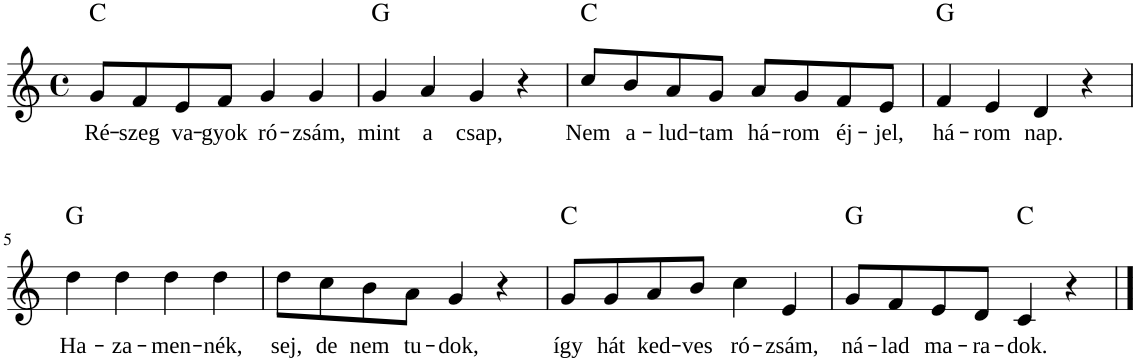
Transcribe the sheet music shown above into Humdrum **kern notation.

**kern	**text	**harte
*part1	*part1	*part1
*staff1	*staff1	*
*I"Piano	*	*
*I'Pno	*	*
*clefG2	*	*
*k[]	*	*
*M4/4	*	*
*met(c)	*	*
=1	=1	=1
!	!LO:LY:b	!
8g/L	Ré-	C:maj
!	!LO:LY:b	!
8f/	-szeg	.
!	!LO:LY:b	!
8e/	va-	.
!	!LO:LY:b	!
8f/J	-gyok	.
!	!LO:LY:b	!
4g/	ró-	.
!	!LO:LY:b	!
4g/	-zsám,	.
=2	=2	=2
!	!LO:LY:b	!
4g/	mint	G:maj
!	!LO:LY:b	!
4a/	a	.
!	!LO:LY:b	!
4g/	csap,	.
4r	.	.
=3	=3	=3
!	!LO:LY:b	!
8cc/L	Nem	C:maj
!	!LO:LY:b	!
8b/	a-	.
!	!LO:LY:b	!
8a/	-lud-	.
!	!LO:LY:b	!
8g/J	-tam	.
!	!LO:LY:b	!
8a/L	há-	.
!	!LO:LY:b	!
8g/	-rom	.
!	!LO:LY:b	!
8f/	éj-	.
!	!LO:LY:b	!
8e/J	-jel,	.
=4	=4	=4
!	!LO:LY:b	!
4f/	há-	G:maj
!	!LO:LY:b	!
4e/	-rom	.
!	!LO:LY:b	!
4d/	nap.	.
4r	.	.
!!LO:LB:g=z
=5	=5	=5
!	!LO:LY:b	!
4dd\	Ha-	G:maj
!	!LO:LY:b	!
4dd\	-za-	.
!	!LO:LY:b	!
4dd\	-men-	.
!	!LO:LY:b	!
4dd\	-nék,	.
=6	=6	=6
!	!LO:LY:b	!
8dd\L	sej,	.
!	!LO:LY:b	!
8cc\	de	.
!	!LO:LY:b	!
8b\	nem	.
!	!LO:LY:b	!
8a\J	tu-	.
!	!LO:LY:b	!
4g/	-dok,	.
4r	.	.
=7	=7	=7
!	!LO:LY:b	!
8g/L	így	C:maj
!	!LO:LY:b	!
8g/	hát	.
!	!LO:LY:b	!
8a/	ked-	.
!	!LO:LY:b	!
8b/J	-ves	.
!	!LO:LY:b	!
4cc\	ró-	.
!	!LO:LY:b	!
4e/	-zsám,	.
=8	=8	=8
!	!LO:LY:b	!
8g/L	ná-	G:maj
!	!LO:LY:b	!
8f/	-lad	.
!	!LO:LY:b	!
8e/	ma-	.
!	!LO:LY:b	!
8d/J	-ra-	.
!	!LO:LY:b	!
4c/	-dok.	C:maj
4r	.	.
==	==	==
*-	*-	*-
